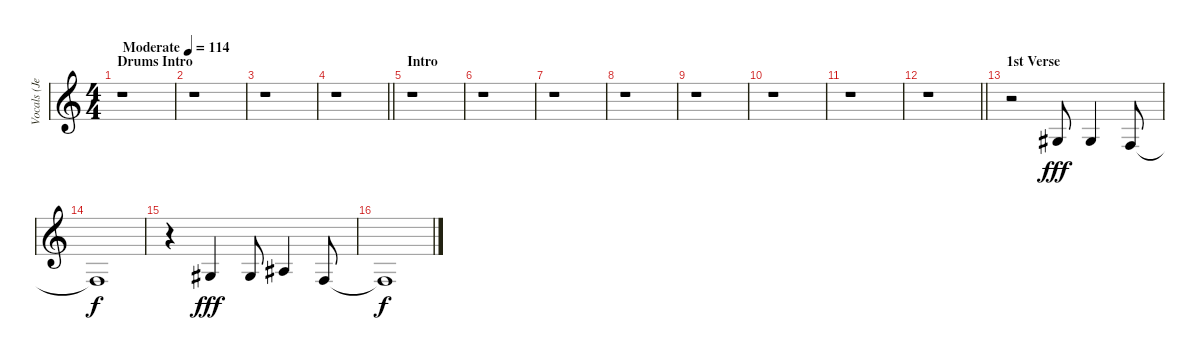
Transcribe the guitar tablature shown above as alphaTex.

\track ("Vocals (Jerry)" "Vocals (Je") {instrument oboe}
\staff {score}
\tuning (Eb4 Bb3 Gb3 Db3 Ab2 Eb2) {hide}
\ts (4 4)
\section ("" "Drums Intro")
\tempo (114 "Moderate")
\clef g2
\ks c
r.1{dy fff instrument oboe} |
r.1 |
r.1 |
\barLineRight lightlight
r.1 |
\section ("" "Intro")
r.1 |
r.1 |
r.1 |
r.1 |
r.1 |
r.1 |
r.1 |
\barLineRight lightlight
r.1 |
\section ("" "1st Verse")
r.2 2.3.8 2.3.4 4.4.8 |
4.4{t}.1{dy f} |
r.4 2.3.4{dy fff} 2.3.8 0.2.4 4.4.8 |
4.4{t}.1{dy f}
